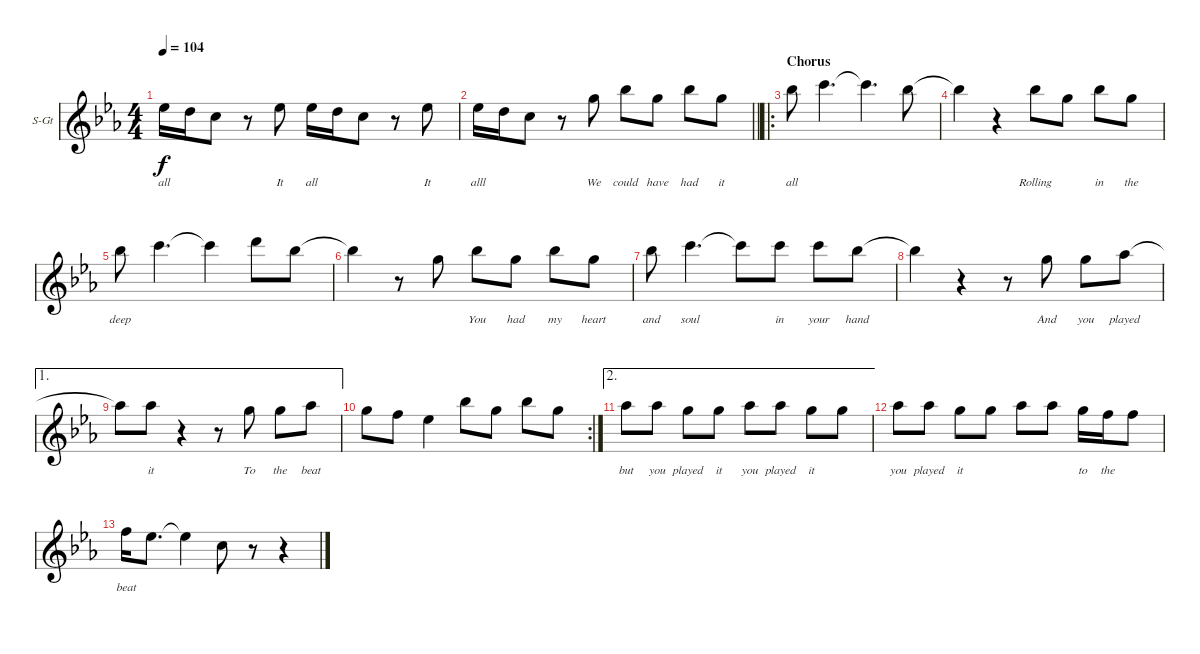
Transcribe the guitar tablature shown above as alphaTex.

\bracketExtendMode groupsimilarinstruments
\firstSystemTrackNameOrientation horizontal
\otherSystemsTrackNameOrientation horizontal
\track ("Adele" "S-Gt") {instrument tenorsax}
\staff {score}
\tuning (E4 B3 G3 D3 A2 E2)
\displaytranspose 12
\ts (4 4)
\tempo 104
\clef g2
\ks eb
4.2.16{lyrics (0 "all") lyrics (1 "") lyrics (2 "") lyrics (3 "") lyrics (4 "") dy f} 3.2.16{lyrics (0 "") lyrics (1 "") lyrics (2 "") lyrics (3 "") lyrics (4 "")} 1.2.8{lyrics (0 "") lyrics (1 "") lyrics (2 "") lyrics (3 "") lyrics (4 "")} r.8 4.2.8{lyrics (0 "It") lyrics (1 "") lyrics (2 "") lyrics (3 "") lyrics (4 "")} 4.2.16{lyrics (0 "all") lyrics (1 "") lyrics (2 "") lyrics (3 "") lyrics (4 "")} 3.2.16{lyrics (0 "") lyrics (1 "") lyrics (2 "") lyrics (3 "") lyrics (4 "")} 1.2.8{lyrics (0 "") lyrics (1 "") lyrics (2 "") lyrics (3 "") lyrics (4 "")} r.8 4.2.8{lyrics (0 "It") lyrics (1 "") lyrics (2 "") lyrics (3 "") lyrics (4 "")} |
\barLineRight lightlight
4.2.16{lyrics (0 "alll") lyrics (1 "") lyrics (2 "") lyrics (3 "") lyrics (4 "")} 3.2.16{lyrics (0 "") lyrics (1 "") lyrics (2 "") lyrics (3 "") lyrics (4 "")} 1.2.8{lyrics (0 "") lyrics (1 "") lyrics (2 "") lyrics (3 "") lyrics (4 "")} r.8 3.1.8{lyrics (0 "We") lyrics (1 "") lyrics (2 "") lyrics (3 "") lyrics (4 "")} 6.1.8{lyrics (0 "could") lyrics (1 "") lyrics (2 "") lyrics (3 "") lyrics (4 "")} 3.1.8{lyrics (0 "have") lyrics (1 "") lyrics (2 "") lyrics (3 "") lyrics (4 "")} 6.1.8{lyrics (0 "had") lyrics (1 "") lyrics (2 "") lyrics (3 "") lyrics (4 "")} 3.1.8{lyrics (0 "it") lyrics (1 "") lyrics (2 "") lyrics (3 "") lyrics (4 "")} |
\ro
\section ("" "Chorus")
6.1.8{lyrics (0 "all") lyrics (1 "") lyrics (2 "") lyrics (3 "") lyrics (4 "")} 8.1.4{d lyrics (0 "") lyrics (1 "") lyrics (2 "") lyrics (3 "") lyrics (4 "")} 8.1{t}.4{d lyrics (0 "") lyrics (1 "") lyrics (2 "") lyrics (3 "") lyrics (4 "")} 6.1.8{lyrics (0 "") lyrics (1 "") lyrics (2 "") lyrics (3 "") lyrics (4 "")} |
6.1{t}.4{lyrics (0 "") lyrics (1 "") lyrics (2 "") lyrics (3 "") lyrics (4 "")} r.4 6.1.8{lyrics (0 "Rolling") lyrics (1 "") lyrics (2 "") lyrics (3 "") lyrics (4 "")} 3.1.8{lyrics (0 "") lyrics (1 "") lyrics (2 "") lyrics (3 "") lyrics (4 "")} 6.1.8{lyrics (0 "in") lyrics (1 "") lyrics (2 "") lyrics (3 "") lyrics (4 "")} 3.1.8{lyrics (0 "the") lyrics (1 "") lyrics (2 "") lyrics (3 "") lyrics (4 "")} |
6.1.8{lyrics (0 "deep") lyrics (1 "") lyrics (2 "") lyrics (3 "") lyrics (4 "")} 8.1.4{d lyrics (0 "") lyrics (1 "") lyrics (2 "") lyrics (3 "") lyrics (4 "")} 8.1{t}.4{lyrics (0 "") lyrics (1 "") lyrics (2 "") lyrics (3 "") lyrics (4 "")} 10.1.8{lyrics (0 "") lyrics (1 "") lyrics (2 "") lyrics (3 "") lyrics (4 "")} 6.1.8{lyrics (0 "") lyrics (1 "") lyrics (2 "") lyrics (3 "") lyrics (4 "")} |
6.1{t}.4{lyrics (0 "") lyrics (1 "") lyrics (2 "") lyrics (3 "") lyrics (4 "")} r.8 3.1.8{lyrics (0 "") lyrics (1 "") lyrics (2 "") lyrics (3 "") lyrics (4 "")} 6.1.8{lyrics (0 "You") lyrics (1 "") lyrics (2 "") lyrics (3 "") lyrics (4 "")} 3.1.8{lyrics (0 "had") lyrics (1 "") lyrics (2 "") lyrics (3 "") lyrics (4 "")} 6.1.8{lyrics (0 "my") lyrics (1 "") lyrics (2 "") lyrics (3 "") lyrics (4 "")} 3.1.8{lyrics (0 "heart") lyrics (1 "") lyrics (2 "") lyrics (3 "") lyrics (4 "")} |
6.1.8{lyrics (0 "and") lyrics (1 "") lyrics (2 "") lyrics (3 "") lyrics (4 "")} 8.1.4{d lyrics (0 "soul") lyrics (1 "") lyrics (2 "") lyrics (3 "") lyrics (4 "")} 8.1{t}.8{lyrics (0 "") lyrics (1 "") lyrics (2 "") lyrics (3 "") lyrics (4 "")} 8.1.8{lyrics (0 "in") lyrics (1 "") lyrics (2 "") lyrics (3 "") lyrics (4 "")} 8.1.8{lyrics (0 "your") lyrics (1 "") lyrics (2 "") lyrics (3 "") lyrics (4 "")} 6.1.8{lyrics (0 "hand") lyrics (1 "") lyrics (2 "") lyrics (3 "") lyrics (4 "")} |
6.1{t}.4{lyrics (0 "") lyrics (1 "") lyrics (2 "") lyrics (3 "") lyrics (4 "")} r.4 r.8 3.1.8{lyrics (0 "And") lyrics (1 "") lyrics (2 "") lyrics (3 "") lyrics (4 "")} 3.1.8{lyrics (0 "you") lyrics (1 "") lyrics (2 "") lyrics (3 "") lyrics (4 "")} 4.1.8{lyrics (0 "played") lyrics (1 "") lyrics (2 "") lyrics (3 "") lyrics (4 "")} |
\ae 1
4.1{t}.8{lyrics (0 "") lyrics (1 "") lyrics (2 "") lyrics (3 "") lyrics (4 "")} 4.1.8{lyrics (0 "it") lyrics (1 "") lyrics (2 "") lyrics (3 "") lyrics (4 "")} r.4 r.8 3.1.8{lyrics (0 "To") lyrics (1 "") lyrics (2 "") lyrics (3 "") lyrics (4 "")} 3.1.8{lyrics (0 "the") lyrics (1 "") lyrics (2 "") lyrics (3 "") lyrics (4 "")} 4.1.8{lyrics (0 "beat") lyrics (1 "") lyrics (2 "") lyrics (3 "") lyrics (4 "")} |
\rc 2
3.1.8{lyrics (0 "") lyrics (1 "") lyrics (2 "") lyrics (3 "") lyrics (4 "")} 1.1.8{lyrics (0 "") lyrics (1 "") lyrics (2 "") lyrics (3 "") lyrics (4 "")} 4.2.4{lyrics (0 "") lyrics (1 "") lyrics (2 "") lyrics (3 "") lyrics (4 "")} 6.1.8{lyrics (0 "") lyrics (1 "") lyrics (2 "") lyrics (3 "") lyrics (4 "")} 3.1.8{lyrics (0 "") lyrics (1 "") lyrics (2 "") lyrics (3 "") lyrics (4 "")} 6.1.8{lyrics (0 "") lyrics (1 "") lyrics (2 "") lyrics (3 "") lyrics (4 "")} 3.1.8{lyrics (0 "") lyrics (1 "") lyrics (2 "") lyrics (3 "") lyrics (4 "")} |
\ae 2
4.1.8{lyrics (0 "but") lyrics (1 "") lyrics (2 "") lyrics (3 "") lyrics (4 "")} 4.1.8{lyrics (0 "you") lyrics (1 "") lyrics (2 "") lyrics (3 "") lyrics (4 "")} 3.1.8{lyrics (0 "played") lyrics (1 "") lyrics (2 "") lyrics (3 "") lyrics (4 "")} 3.1.8{lyrics (0 "it") lyrics (1 "") lyrics (2 "") lyrics (3 "") lyrics (4 "")} 4.1.8{lyrics (0 "you") lyrics (1 "") lyrics (2 "") lyrics (3 "") lyrics (4 "")} 4.1.8{lyrics (0 "played") lyrics (1 "") lyrics (2 "") lyrics (3 "") lyrics (4 "")} 3.1.8{lyrics (0 "it") lyrics (1 "") lyrics (2 "") lyrics (3 "") lyrics (4 "")} 3.1.8{lyrics (0 "") lyrics (1 "") lyrics (2 "") lyrics (3 "") lyrics (4 "")} |
4.1.8{lyrics (0 "you") lyrics (1 "") lyrics (2 "") lyrics (3 "") lyrics (4 "")} 4.1.8{lyrics (0 "played") lyrics (1 "") lyrics (2 "") lyrics (3 "") lyrics (4 "")} 3.1.8{lyrics (0 "it") lyrics (1 "") lyrics (2 "") lyrics (3 "") lyrics (4 "")} 3.1.8{lyrics (0 "") lyrics (1 "") lyrics (2 "") lyrics (3 "") lyrics (4 "")} 4.1.8{lyrics (0 "") lyrics (1 "") lyrics (2 "") lyrics (3 "") lyrics (4 "")} 4.1.8{lyrics (0 "") lyrics (1 "") lyrics (2 "") lyrics (3 "") lyrics (4 "")} 3.1.16{lyrics (0 "to") lyrics (1 "") lyrics (2 "") lyrics (3 "") lyrics (4 "")} 1.1.16{lyrics (0 "the") lyrics (1 "") lyrics (2 "") lyrics (3 "") lyrics (4 "")} 1.1.8{lyrics (0 "") lyrics (1 "") lyrics (2 "") lyrics (3 "") lyrics (4 "")} |
1.1.16{lyrics (0 "beat") lyrics (1 "") lyrics (2 "") lyrics (3 "") lyrics (4 "")} 4.2.8{d lyrics (0 "") lyrics (1 "") lyrics (2 "") lyrics (3 "") lyrics (4 "")} 4.2{t}.4{lyrics (0 "") lyrics (1 "") lyrics (2 "") lyrics (3 "") lyrics (4 "")} 1.2.8 r.8 r.4
